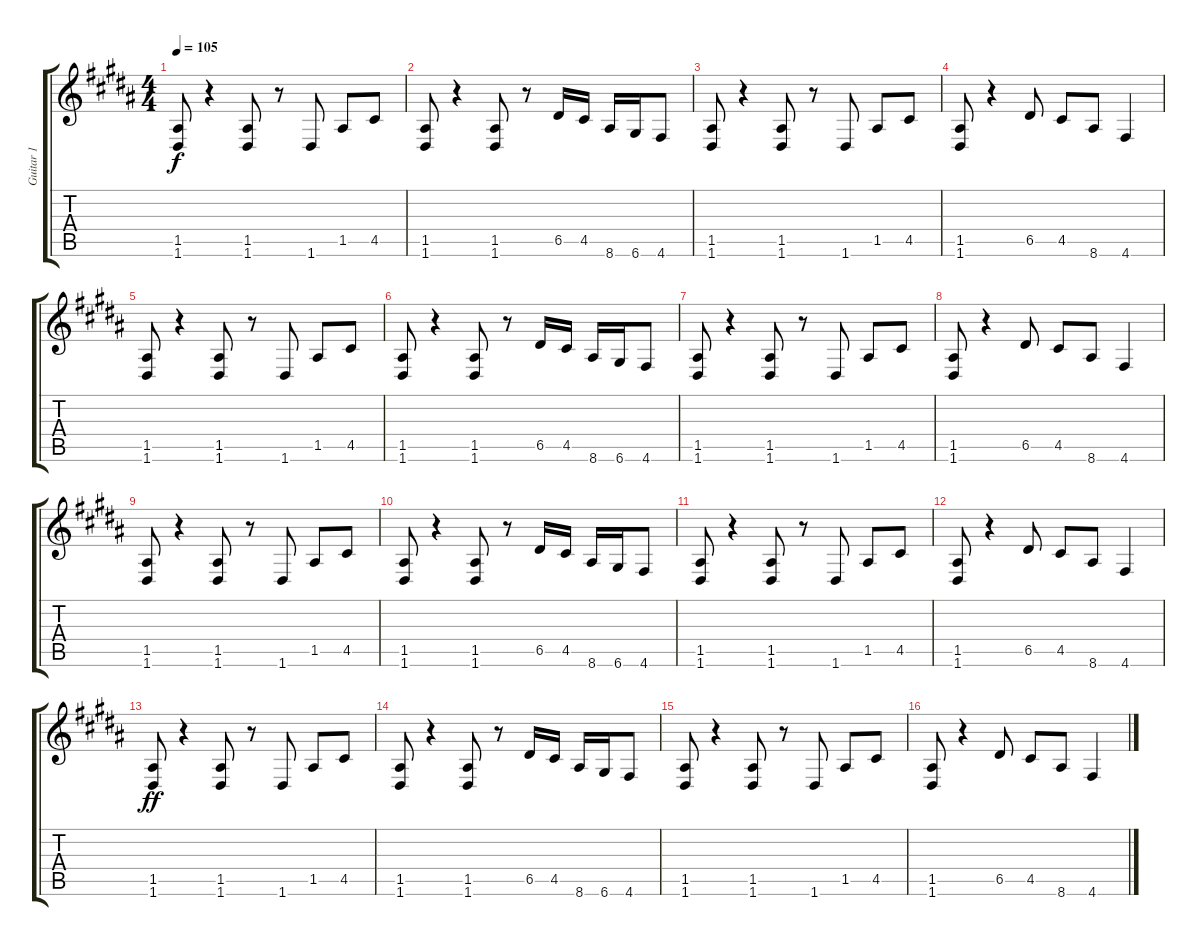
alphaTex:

\track ("Guitar 1" "Guitar 1") {instrument distortionguitar}
\staff {score tabs}
\tuning (E4 B3 G3 D3 A2 D2) {hide}
\ts (4 4)
\tempo 105
\clef g2
\ks b
(1.5 1.6).8{dy f instrument distortionguitar} r.4 (1.5 1.6).8 r.8 1.6.8 1.5.8 4.5.8 |
(1.5 1.6).8 r.4 (1.5 1.6).8 r.8 6.5.16 4.5.16 8.6.16 6.6.16 4.6.8 |
(1.5 1.6).8 r.4 (1.5 1.6).8 r.8 1.6.8 1.5.8 4.5.8 |
(1.5 1.6).8 r.4 6.5.8 4.5.8 8.6.8 4.6.4 |
(1.5 1.6).8 r.4 (1.5 1.6).8 r.8 1.6.8 1.5.8 4.5.8 |
(1.5 1.6).8 r.4 (1.5 1.6).8 r.8 6.5.16 4.5.16 8.6.16 6.6.16 4.6.8 |
(1.5 1.6).8 r.4 (1.5 1.6).8 r.8 1.6.8 1.5.8 4.5.8 |
(1.5 1.6).8 r.4 6.5.8 4.5.8 8.6.8 4.6.4 |
(1.5 1.6).8 r.4 (1.5 1.6).8 r.8 1.6.8 1.5.8 4.5.8 |
(1.5 1.6).8 r.4 (1.5 1.6).8 r.8 6.5.16 4.5.16 8.6.16 6.6.16 4.6.8 |
(1.5 1.6).8 r.4 (1.5 1.6).8 r.8 1.6.8 1.5.8 4.5.8 |
(1.5 1.6).8 r.4 6.5.8 4.5.8 8.6.8 4.6.4 |
(1.5 1.6).8{dy ff} r.4 (1.5 1.6).8 r.8 1.6.8 1.5.8 4.5.8 |
(1.5 1.6).8 r.4 (1.5 1.6).8 r.8 6.5.16 4.5.16 8.6.16 6.6.16 4.6.8 |
(1.5 1.6).8 r.4 (1.5 1.6).8 r.8 1.6.8 1.5.8 4.5.8 |
(1.5 1.6).8 r.4 6.5.8 4.5.8 8.6.8 4.6.4
